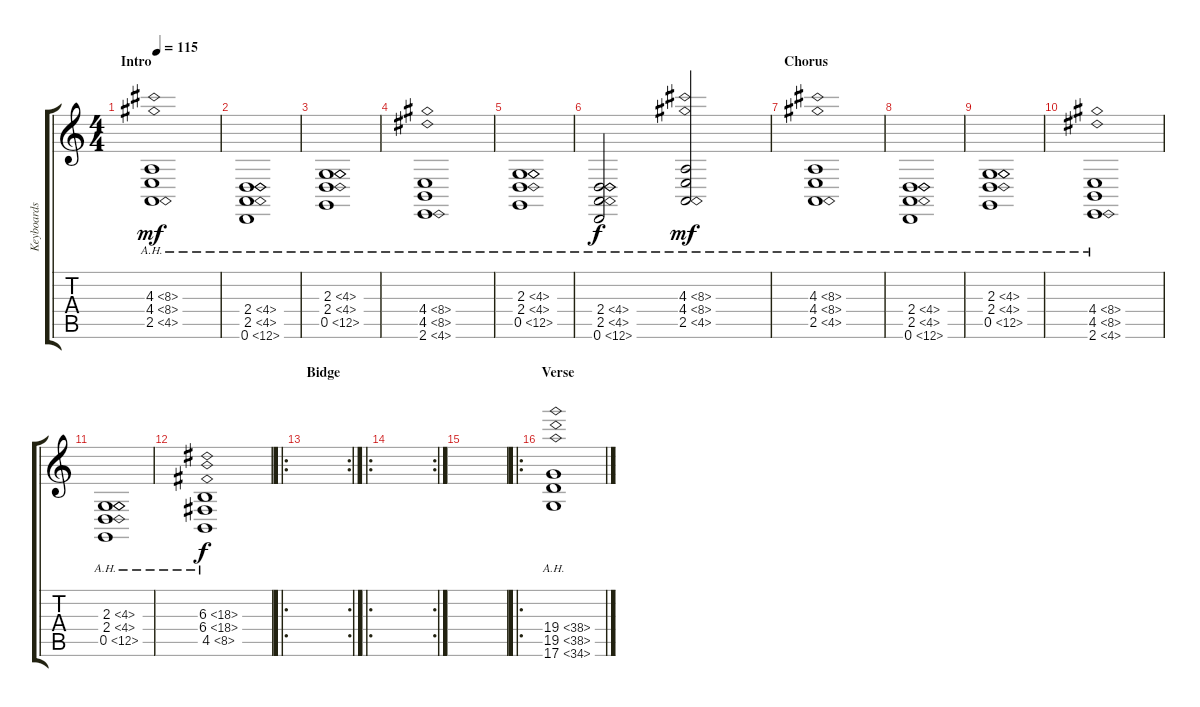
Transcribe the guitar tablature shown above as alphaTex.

\track ("Keyboards 2" "Keyboards ") {instrument stringensemble1}
\staff {score tabs}
\tuning (D4 A3 F3 C3 G2 D2) {hide}
\ts (4 4)
\section ("" "Intro")
\tempo 115
\clef g2
\ks c
(4.3{ah 4} 4.4{ah 4} 2.5{ah 2}).1{dy mf instrument stringensemble1} |
(2.4{ah 2} 2.5{ah 2} 0.6{ah 12}).1 |
(2.3{ah 2} 2.4{ah 2} 0.5{ah 12}).1 |
(4.4{ah 4} 4.5{ah 4} 2.6{ah 2}).1 |
(2.3{ah 2} 2.4{ah 2} 0.5{ah 12}).1 |
(2.4{ah 2} 2.5{ah 2} 0.6{ah 12}).2{dy f} (4.3{ah 4} 4.4{ah 4} 2.5{ah 2}).2{dy mf} |
\section ("" "Chorus")
(4.3{ah 4} 4.4{ah 4} 2.5{ah 2}).1 |
(2.4{ah 2} 2.5{ah 2} 0.6{ah 12}).1 |
(2.3{ah 2} 2.4{ah 2} 0.5{ah 12}).1 |
(4.4{ah 4} 4.5{ah 4} 2.6{ah 2}).1 |
(2.3{ah 2} 2.4{ah 2} 0.5{ah 12}).1 |
(6.3{ah 12} 6.4{ah 12} 4.5{ah 4}).1{dy f} |
\ro
\rc 2
\section ("" "Bidge")
|
\ro
\rc 2
|
|
\ro
\section ("" "Verse")
(19.4{ah 19} 19.5{ah 19} 17.6{ah 17}).1
